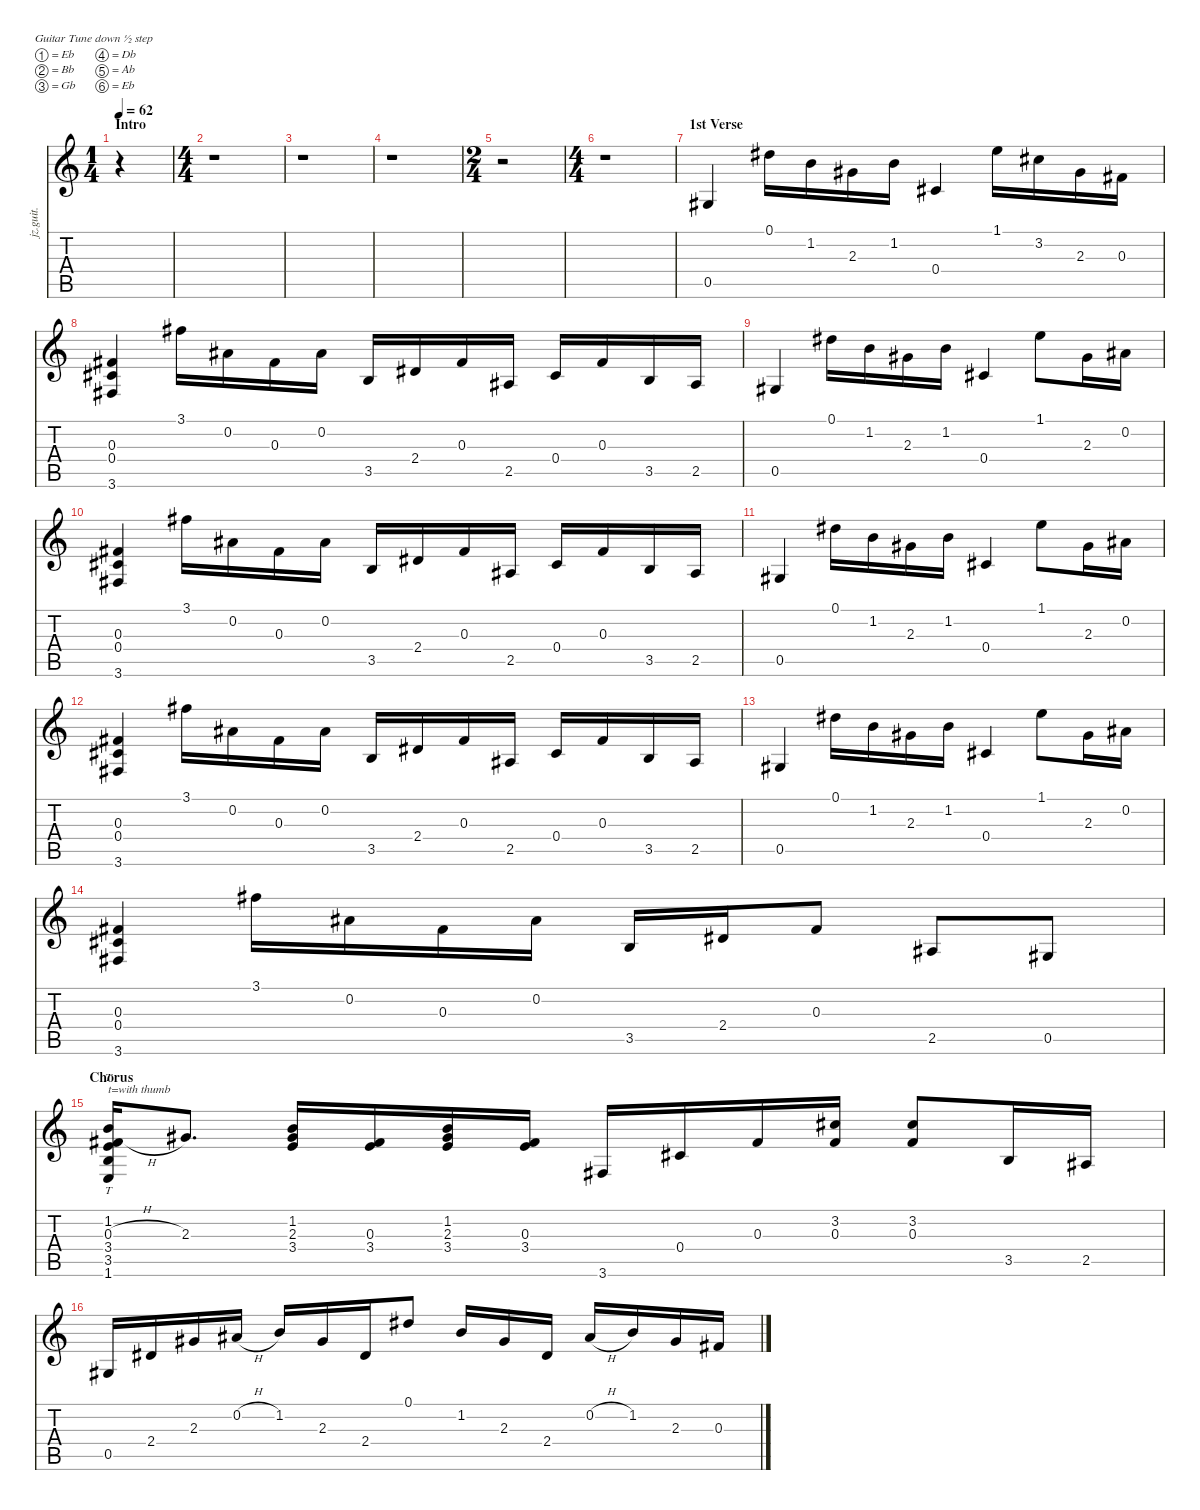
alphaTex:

\defaultSystemsLayout 4
\hideDynamics
\bracketExtendMode nobrackets
\otherSystemsTrackNameOrientation horizontal
\track ("Guitar 4" "jz.guit.") {instrument electricguitarjazz}
\staff {score tabs}
\tuning (Eb4 Bb3 Gb3 Db3 Ab2 Eb2)
\ts (1 4)
\section ("" "Intro")
\tempo 62
\clef g2
\ks c
r.4{dy mf instrument electricguitarjazz} |
\ts (4 4)
r.1 |
r.1 |
r.1 |
\ts (2 4)
r.2 |
\ts (4 4)
r.1 |
\section ("" "1st Verse")
0.5{acc #}.4 0.1{acc #}.16 1.2.16 2.3{acc #}.16 1.2.16 0.4{acc #}.4 1.1.16 3.2{acc #}.16 2.3{acc #}.16 0.3{acc #}.16 |
(0.3{acc #} 0.4{acc #} 3.6{acc #}).4 3.1{acc #}.16 0.2{acc #}.16 0.3{acc #}.16 0.2{acc #}.16 3.5.16 2.4{acc #}.16 0.3{acc #}.16 2.5{acc #}.16 0.4{acc #}.16 0.3{acc #}.16 3.5.16 2.5{acc #}.16 |
0.5{acc #}.4 0.1{acc #}.16 1.2.16 2.3{acc #}.16 1.2.16 0.4{acc #}.4 1.1.8 2.3{acc #}.16 0.2{acc #}.16 |
(0.3{acc #} 0.4{acc #} 3.6{acc #}).4 3.1{acc #}.16 0.2{acc #}.16 0.3{acc #}.16 0.2{acc #}.16 3.5.16 2.4{acc #}.16 0.3{acc #}.16 2.5{acc #}.16 0.4{acc #}.16 0.3{acc #}.16 3.5.16 2.5{acc #}.16 |
0.5{acc #}.4 0.1{acc #}.16 1.2.16 2.3{acc #}.16 1.2.16 0.4{acc #}.4 1.1.8 2.3{acc #}.16 0.2{acc #}.16 |
(0.3{acc #} 0.4{acc #} 3.6{acc #}).4 3.1{acc #}.16 0.2{acc #}.16 0.3{acc #}.16 0.2{acc #}.16 3.5.16 2.4{acc #}.16 0.3{acc #}.16 2.5{acc #}.16 0.4{acc #}.16 0.3{acc #}.16 3.5.16 2.5{acc #}.16 |
0.5{acc #}.4 0.1{acc #}.16 1.2.16 2.3{acc #}.16 1.2.16 0.4{acc #}.4 1.1.8 2.3{acc #}.16 0.2{acc #}.16 |
(0.3{acc #} 0.4{acc #} 3.6{acc #}).4 3.1{acc #}.16 0.2{acc #}.16 0.3{acc #}.16 0.2{acc #}.16 3.5.16 2.4{acc #}.16 0.3{acc #}.8 2.5{acc #}.8 0.5{acc #}.8 |
\section ("" "Chorus")
(1.2 0.3{h acc #} 3.4 3.5 1.6).16{tt txt "t=with thumb"} 2.3{acc #}.8{d} (1.2 2.3{acc #} 3.4).16 (0.3{acc #} 3.4).16 (1.2 2.3{acc #} 3.4).16 (0.3{acc #} 3.4).16 3.6{acc #}.16 0.4{acc #}.16 0.3{acc #}.16 (3.2{acc #} 0.3{acc #}).16 (3.2{acc #} 0.3{acc #}).8 3.5.16 2.5{acc #}.16 |
0.5{acc #}.16 2.4{acc #}.16 2.3{acc #}.16 0.2{h acc #}.16 1.2.16 2.3{acc #}.16 2.4{acc #}.16 0.1{acc #}.8 1.2.16 2.3{acc #}.16 2.4{acc #}.16 0.2{h acc #}.16 1.2.16 2.3{acc #}.16 0.3{acc #}.16
